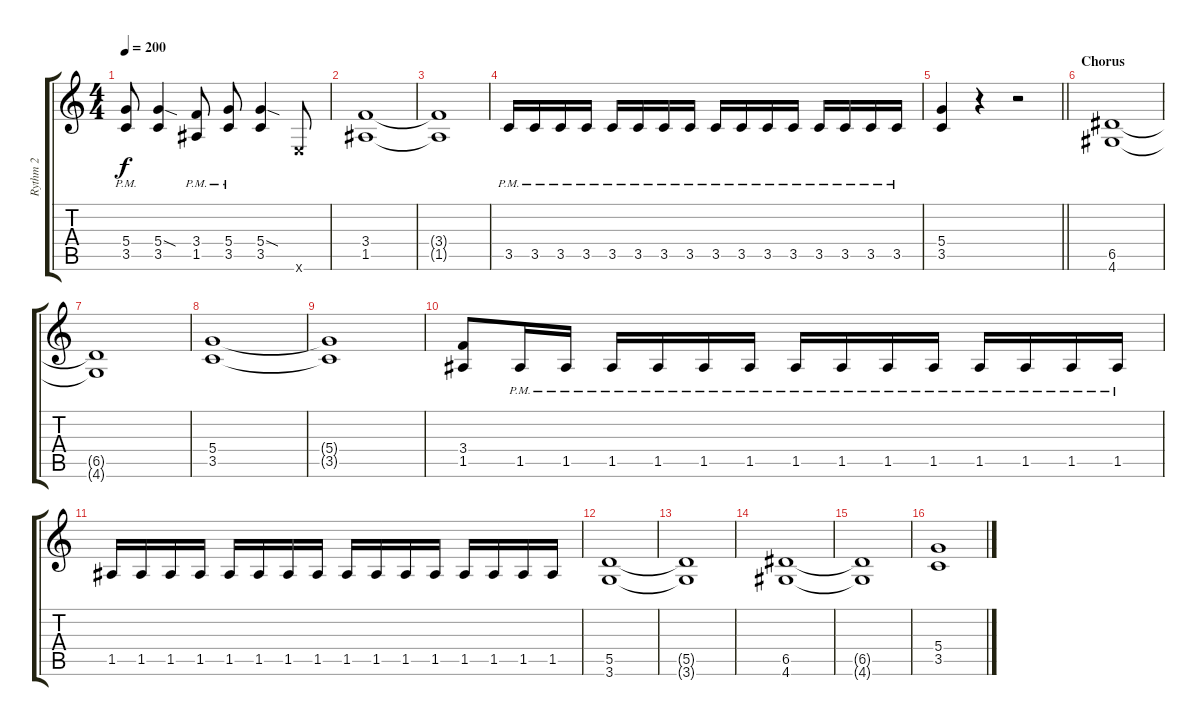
\track ("Rythm 2" "Rythm 2") {instrument distortionguitar}
\staff {score tabs}
\tuning (E4 B3 G3 D3 A2 E2) {hide}
\ts (4 4)
\tempo 200
\clef g2
\ks c
(5.4{pm} 3.5{pm}).8{dy f} (5.4{sod} 3.5).4 (3.4{pm} 1.5{pm}).8 (5.4{pm} 3.5{pm}).8 (5.4{sod} 3.5).4 0.6{x}.8 |
(3.4 1.5).1 |
(3.4{t} 1.5{t}).1 |
3.5{pm}.16 3.5{pm}.16 3.5{pm}.16 3.5{pm}.16 3.5{pm}.16 3.5{pm}.16 3.5{pm}.16 3.5{pm}.16 3.5{pm}.16 3.5{pm}.16 3.5{pm}.16 3.5{pm}.16 3.5{pm}.16 3.5{pm}.16 3.5{pm}.16 3.5{pm}.16 |
\barLineRight lightlight
(5.4 3.5).4 r.4 r.2 |
\section ("" "Chorus")
(6.5 4.6).1 |
(6.5{t} 4.6{t}).1 |
(5.4 3.5).1 |
(5.4{t} 3.5{t}).1 |
(3.4 1.5).8 1.5{pm}.16 1.5{pm}.16 1.5{pm}.16 1.5{pm}.16 1.5{pm}.16 1.5{pm}.16 1.5{pm}.16 1.5{pm}.16 1.5{pm}.16 1.5{pm}.16 1.5{pm}.16 1.5{pm}.16 1.5{pm}.16 1.5{pm}.16 |
1.5.16 1.5.16 1.5.16 1.5.16 1.5.16 1.5.16 1.5.16 1.5.16 1.5.16 1.5.16 1.5.16 1.5.16 1.5.16 1.5.16 1.5.16 1.5.16 |
(5.5 3.6).1 |
(5.5{t} 3.6{t}).1 |
(6.5 4.6).1 |
(6.5{t} 4.6{t}).1 |
(5.4 3.5).1
